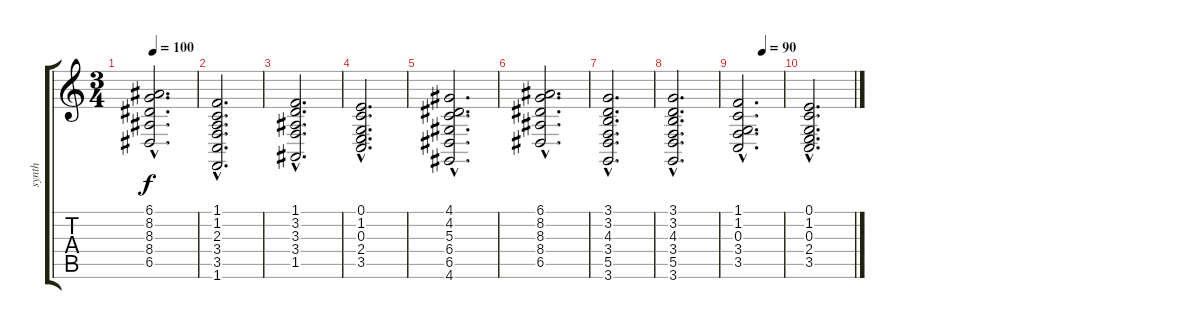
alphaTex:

\track ("synth" "synth") {instrument stringensemble2}
\staff {score tabs}
\tuning (E4 B3 G3 D3 A2 E2) {hide}
\ts (3 4)
\tempo 100
\clef g2
\ks c
(6.1{hac} 8.2{hac} 8.3{hac} 8.4{hac} 6.5{hac}).2{d dy f} |
(1.1{hac} 1.2{hac} 2.3{hac} 3.4{hac} 3.5{hac} 1.6{hac}).2{d} |
(1.1{hac} 3.2{hac} 3.3{hac} 3.4{hac} 1.5{hac}).2{d} |
(0.1{hac} 1.2{hac} 0.3{hac} 2.4{hac} 3.5{hac}).2{d} |
(4.1{hac} 4.2{hac} 5.3{hac} 6.4{hac} 6.5{hac} 4.6{hac}).2{d} |
(6.1{hac} 8.2{hac} 8.3{hac} 8.4{hac} 6.5{hac}).2{d} |
(3.1{hac} 3.2{hac} 4.3{hac} 3.4{hac} 5.5{hac} 3.6{hac}).2{d} |
(3.1{hac} 3.2{hac} 4.3{hac} 3.4{hac} 5.5{hac} 3.6{hac}).2{d} |
\tempo (90 0.5)
(1.1{hac} 1.2{hac} 0.3{hac} 3.4{hac} 3.5{hac}).2{d} |
(0.1{hac} 1.2{hac} 0.3{hac} 2.4{hac} 3.5{hac}).2{d}
